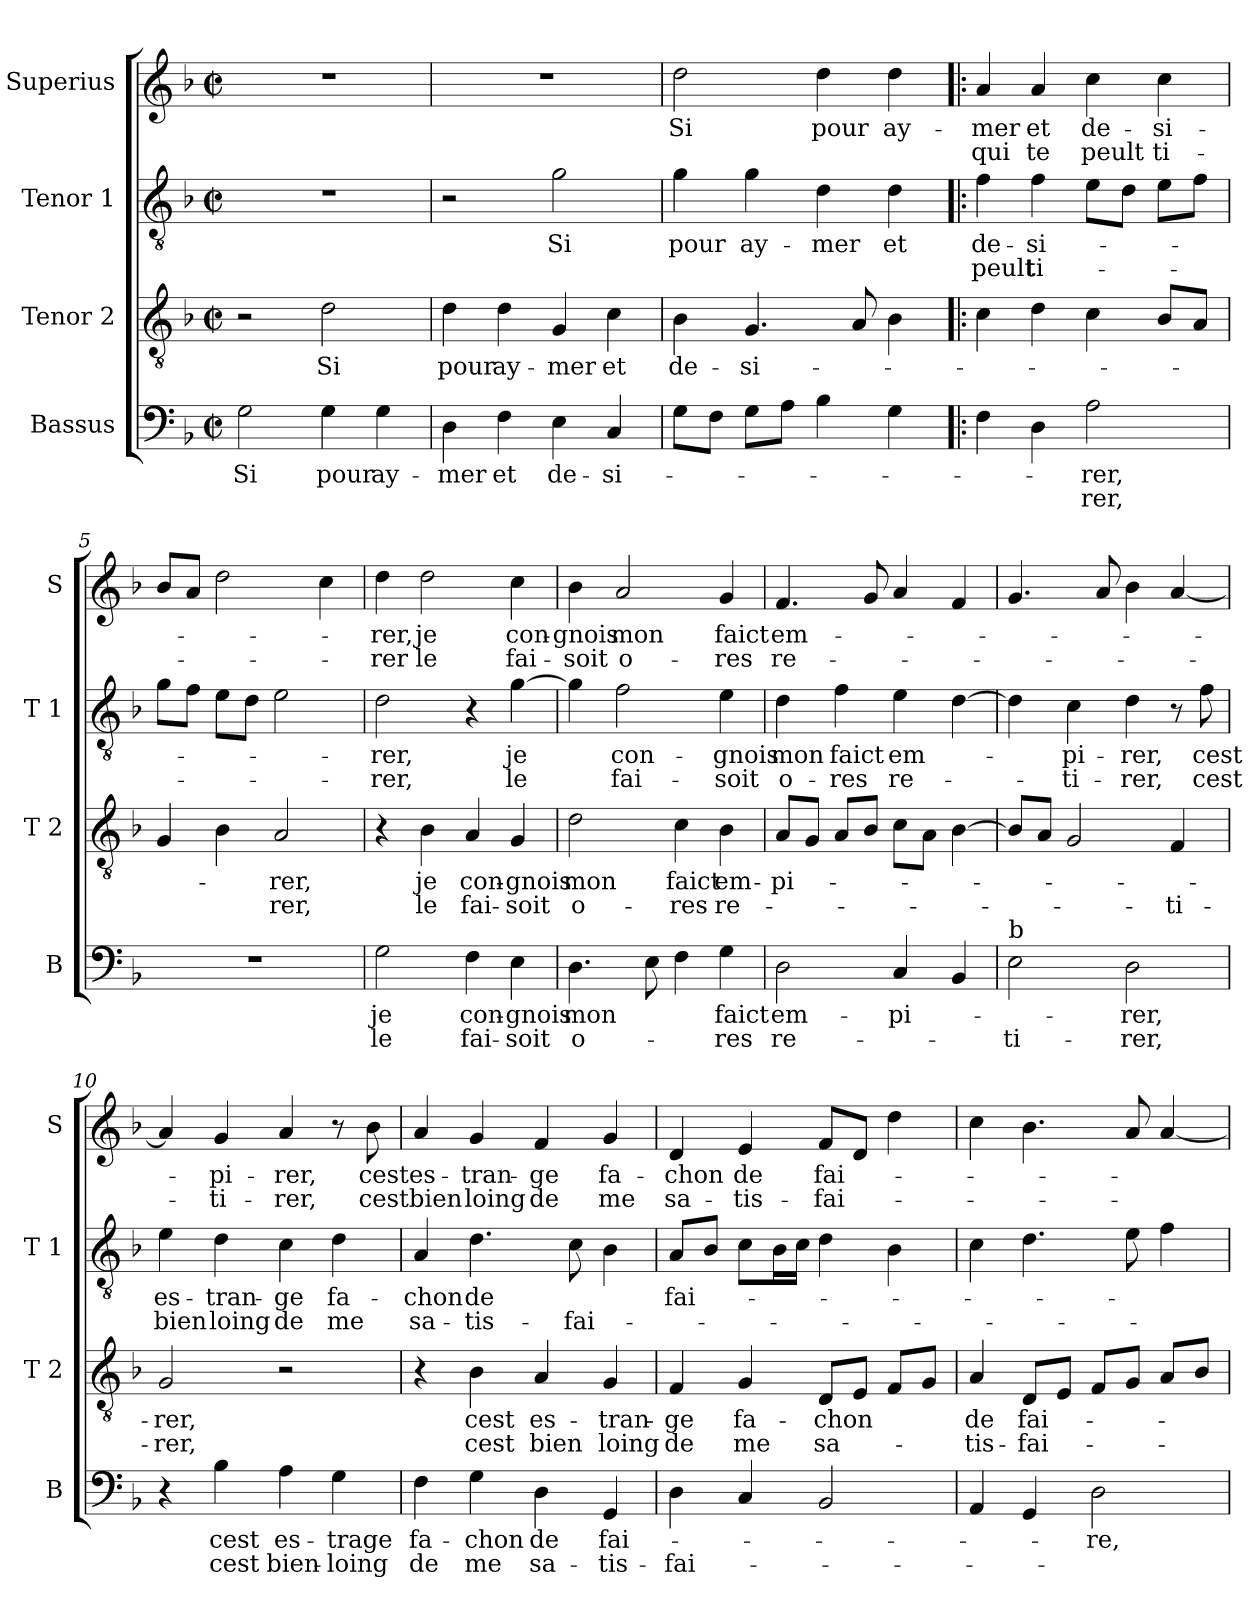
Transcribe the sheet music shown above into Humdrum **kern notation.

**kern	**text	**text	**kern	**text	**text	**kern	**text	**text	**kern	**text	**text
*part4	*part4	*part4	*part3	*part3	*part3	*part2	*part2	*part2	*part1	*part1	*part1
*staff4	*staff4	*staff4	*staff3	*staff3	*staff3	*staff2	*staff2	*staff2	*staff1	*staff1	*staff1
*I"Bassus	*	*	*I"Tenor 2	*	*	*I"Tenor 1	*	*	*I"Superius	*	*
*I'B	*	*	*I'T 2	*	*	*I'T 1	*	*	*I'S	*	*
*clefF4	*	*	*clefGv2	*	*	*clefGv2	*	*	*clefG2	*	*
*k[b-]	*	*	*k[b-]	*	*	*k[b-]	*	*	*k[b-]	*	*
*F:	*	*	*F:	*	*	*F:	*	*	*F:	*	*
*M2/2	*	*	*M2/2	*	*	*M2/2	*	*	*M2/2	*	*
*met(c|)	*	*	*met(c|)	*	*	*met(c|)	*	*	*met(c|)	*	*
=1	=1	=1	=1	=1	=1	=1	=1	=1	=1	=1	=1
2G\	Si	.	2r	.	.	1r	.	.	1r	.	.
4G\	pour	.	2d\	Si	.	.	.	.	.	.	.
4G\	ay-	.	.	.	.	.	.	.	.	.	.
=2	=2	=2	=2	=2	=2	=2	=2	=2	=2	=2	=2
4D\	-mer	.	4d\	pour	.	2r	.	.	1r	.	.
4F\	et	.	4d\	ay-	.	.	.	.	.	.	.
4E\	de-	.	4G/	-mer	.	2g\	Si	.	.	.	.
4C/	-si-	.	4c\	et	.	.	.	.	.	.	.
=3	=3	=3	=3	=3	=3	=3	=3	=3	=3	=3	=3
8G\L	.	.	4B-\	de-	.	4g\	pour	.	2dd\	Si	.
8F\J	.	.	.	.	.	.	.	.	.	.	.
8G\L	.	.	4.G/	-si-	.	4g\	ay-	.	.	.	.
8A\J	.	.	.	.	.	.	.	.	.	.	.
4B-\	.	.	.	.	.	4d\	-mer	.	4dd\	pour	.
.	.	.	8A/	.	.	.	.	.	.	.	.
4G\	.	.	4B-\	.	.	4d\	et	.	4dd\	ay-	.
=4!|:	=4!|:	=4!|:	=4!|:	=4!|:	=4!|:	=4!|:	=4!|:	=4!|:	=4!|:	=4!|:	=4!|:
4F\	.	.	4c\	.	.	4f\	de-	peult	4a/	-mer	qui
4D\	.	.	4d\	.	.	4f\	-si-	ti-	4a/	et	te
2A\	-rer,	rer,	4c\	.	.	8e\L	.	.	4cc\	de-	peult
.	.	.	.	.	.	8d\J	.	.	.	.	.
.	.	.	8B-/L	.	.	8e\L	.	.	4cc\	-si-	ti-
.	.	.	8A/J	.	.	8f\J	.	.	.	.	.
!!LO:LB:g=z
=5	=5	=5	=5	=5	=5	=5	=5	=5	=5	=5	=5
1r	.	.	4G/	.	.	8g\L	.	.	8b-/L	.	.
.	.	.	.	.	.	8f\J	.	.	8a/J	.	.
.	.	.	4B-\	.	.	8e\L	.	.	2dd\	.	.
.	.	.	.	.	.	8d\J	.	.	.	.	.
.	.	.	2A/	-rer,	rer,	2e\	.	.	.	.	.
.	.	.	.	.	.	.	.	.	4cc\	.	.
=6	=6	=6	=6	=6	=6	=6	=6	=6	=6	=6	=6
2G\	je	le	4r	.	.	2d\	-rer,	-rer,	4dd\	-rer,	-rer
.	.	.	4B-\	je	le	.	.	.	2dd\	je	le
4F\	con-	fai-	4A/	con-	fai-	4r	.	.	.	.	.
4E\	-gnois	-soit	4G/	-gnois	-soit	[4g\	je	le	4cc\	con-	fai-
=7	=7	=7	=7	=7	=7	=7	=7	=7	=7	=7	=7
4.D\	mon	o-	2d\	mon	o-	4g\]	.	.	4b-\	-gnois	-soit
.	.	.	.	.	.	2f\	con-	fai-	2a/	mon	o-
8E\	.	.	.	.	.	.	.	.	.	.	.
4F\	.	.	4c\	faict	-res	.	.	.	.	.	.
4G\	faict	-res	4B-\	em-	re-	4e\	-gnois	-soit	4g/	faict	-res
=8	=8	=8	=8	=8	=8	=8	=8	=8	=8	=8	=8
2D\	em-	re-	8A/L	-pi-	.	4d\	mon	o-	4.f/	em-	re-
.	.	.	8G/J	.	.	.	.	.	.	.	.
.	.	.	8A/L	.	.	4f\	faict	-res	.	.	.
.	.	.	8B-/J	.	.	.	.	.	8g/	.	.
4C/	-pi-	.	8c\L	.	.	4e\	em-	re-	4a/	.	.
.	.	.	8A\J	.	.	.	.	.	.	.	.
4BB-/	.	.	[4B-\	.	.	[4d\	.	.	4f/	.	.
=9	=9	=9	=9	=9	=9	=9	=9	=9	=9	=9	=9
!LO:TX:a:t=b	!	!	!	!	!	!	!	!	!	!	!
2E\	.	-ti-	8B-/L]	.	.	4d\]	.	.	4.g/	.	.
.	.	.	8A/J	.	.	.	.	.	.	.	.
.	.	.	2G/	.	.	4c\	-pi-	-ti-	.	.	.
.	.	.	.	.	.	.	.	.	8a/	.	.
2D\	-rer,	-rer,	.	.	.	4d\	-rer,	-rer,	4b-\	.	.
.	.	.	4F/	.	-ti-	8r	.	.	[4a/	.	.
.	.	.	.	.	.	8f\	cest	cest	.	.	.
!!LO:LB:g=z
=10	=10	=10	=10	=10	=10	=10	=10	=10	=10	=10	=10
4r	.	.	2G/	-rer,	-rer,	4e\	es-	bien	4a/]	.	.
4B-\	cest	cest	.	.	.	4d\	-tran-	loing	4g/	-pi-	-ti-
4A\	es-	bien-	2r	.	.	4c\	-ge	de	4a/	-rer,	-rer,
4G\	-trage	-loing	.	.	.	4d\	fa-	me	8r	.	.
.	.	.	.	.	.	.	.	.	8b-\	cest	cest
=11	=11	=11	=11	=11	=11	=11	=11	=11	=11	=11	=11
4F\	fa-	de	4r	.	.	4A/	-chon	sa-	4a/	es-	bien
4G\	-chon	me	4B-\	cest	cest	4.d\	de	-tis-	4g/	-tran-	loing
4D\	de	sa-	4A/	es-	bien	.	.	.	4f/	-ge	de
.	.	.	.	.	.	8c\	.	-fai-	.	.	.
4GG/	fai-	-tis-	4G/	-tran-	loing	4B-\	.	.	4g/	fa-	me
=12	=12	=12	=12	=12	=12	=12	=12	=12	=12	=12	=12
4D\	.	-fai-	4F/	-ge	de	8A/L	fai-	.	4d/	-chon	sa-
.	.	.	.	.	.	8B-/J	.	.	.	.	.
4C/	.	.	4G/	fa-	me	8c\L	.	.	4e/	de	-tis-
.	.	.	.	.	.	16B-\L	.	.	.	.	.
.	.	.	.	.	.	16c\JJ	.	.	.	.	.
2BB-/	.	.	8D/L	-chon	sa-	4d\	.	.	8f/L	fai-	-fai-
.	.	.	8E/J	.	.	.	.	.	8d/J	.	.
.	.	.	8F/L	.	.	4B-\	.	.	4dd\	.	.
.	.	.	8G/J	.	.	.	.	.	.	.	.
=13	=13	=13	=13	=13	=13	=13	=13	=13	=13	=13	=13
4AA/	.	.	4A/	de	-tis-	4c\	.	.	4cc\	.	.
4GG/	.	.	8D/L	fai-	-fai-	4.d\	.	.	4.b-\	.	.
.	.	.	8E/J	.	.	.	.	.	.	.	.
2D\	-re,	.	8F/L	.	.	.	.	.	.	.	.
.	.	.	8G/J	.	.	8e\	.	.	8a/	.	.
.	.	.	8A/L	.	.	4f\	.	.	[4a/	.	.
.	.	.	8B-/J	.	.	.	.	.	.	.	.
=	=	=	=	=	=	=	=	=	=	=	=
*-	*-	*-	*-	*-	*-	*-	*-	*-	*-	*-	*-
